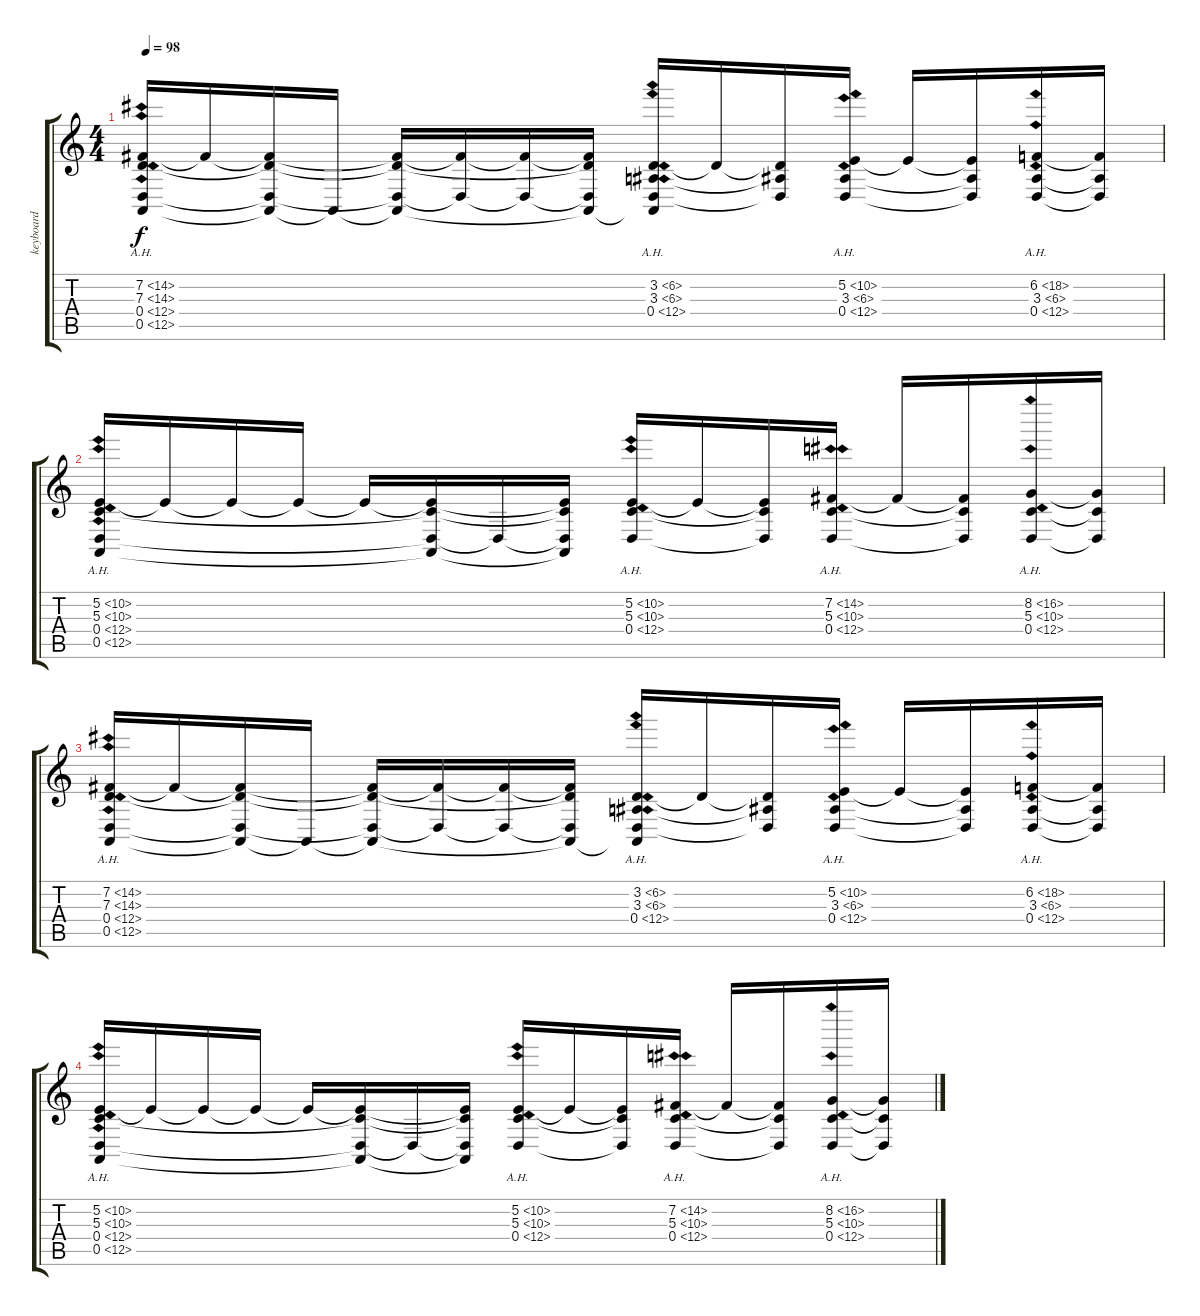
\track ("keyboard" "keyboard") {instrument stringensemble1}
\staff {score tabs}
\tuning (E4 B3 G3 D3 A2 E2) {hide}
\ts (4 4)
\tempo 98
\clef g2
\ks c
(7.2{ah 7} 7.3{ah 7} 0.4{ah 12} 0.5{ah 12}).16{dy f} 7.2{t}.16 (7.2{t} 7.3{t} 0.4{t} 0.5{t}).16 0.5{t}.16 (7.2{t} 7.3{t} 0.4{t} 0.5{t}).16 (7.2{t} 0.4{t}).16 (7.2{t} 0.4{t}).16 (7.2{t} 7.3{t} 0.4{t} 0.5{t}).16 (3.2{ah 3} 3.3{ah 3} 0.4{ah 12} 0.5{ah 12 t}).16 3.2{t}.16 (3.2{t} 3.3{t} 0.4{t}).16 (5.2{ah 5} 3.3{ah 3} 0.4{ah 12}).16 5.2{t}.16 (5.2{t} 3.3{t} 0.4{t}).16 (6.2{ah 12} 3.3{ah 3} 0.4{ah 12}).16 (6.2{t} 3.3{t} 0.4{t}).16 |
(5.2{ah 5} 5.3{ah 5} 0.4{ah 12} 0.5{ah 12}).16 5.2{t}.16 5.2{t}.16 5.2{t}.16 5.2{t}.16 (5.2{t} 5.3{t} 0.4{t} 0.5{t}).16 0.4{t}.16 (5.2{t} 5.3{t} 0.4{t} 0.5{t}).16 (5.2{ah 5} 5.3{ah 5} 0.4{ah 12}).16 5.2{t}.16 (5.2{t} 5.3{t} 0.4{t}).16 (7.2{ah 7} 5.3{ah 5} 0.4{ah 12}).16 7.2{t}.16 (7.2{t} 5.3{t} 0.4{t}).16 (8.2{ah 8} 5.3{ah 5} 0.4{ah 12}).16 (8.2{t} 5.3{t} 0.4{t}).16 |
(7.2{ah 7} 7.3{ah 7} 0.4{ah 12} 0.5{ah 12}).16 7.2{t}.16 (7.2{t} 7.3{t} 0.4{t} 0.5{t}).16 0.5{t}.16 (7.2{t} 7.3{t} 0.4{t} 0.5{t}).16 (7.2{t} 0.4{t}).16 (7.2{t} 0.4{t}).16 (7.2{t} 7.3{t} 0.4{t} 0.5{t}).16 (3.2{ah 3} 3.3{ah 3} 0.4{ah 12} 0.5{ah 12 t}).16 3.2{t}.16 (3.2{t} 3.3{t} 0.4{t}).16 (5.2{ah 5} 3.3{ah 3} 0.4{ah 12}).16 5.2{t}.16 (5.2{t} 3.3{t} 0.4{t}).16 (6.2{ah 12} 3.3{ah 3} 0.4{ah 12}).16 (6.2{t} 3.3{t} 0.4{t}).16 |
(5.2{ah 5} 5.3{ah 5} 0.4{ah 12} 0.5{ah 12}).16 5.2{t}.16 5.2{t}.16 5.2{t}.16 5.2{t}.16 (5.2{t} 5.3{t} 0.4{t} 0.5{t}).16 0.4{t}.16 (5.2{t} 5.3{t} 0.4{t} 0.5{t}).16 (5.2{ah 5} 5.3{ah 5} 0.4{ah 12}).16 5.2{t}.16 (5.2{t} 5.3{t} 0.4{t}).16 (7.2{ah 7} 5.3{ah 5} 0.4{ah 12}).16 7.2{t}.16 (7.2{t} 5.3{t} 0.4{t}).16 (8.2{ah 8} 5.3{ah 5} 0.4{ah 12}).16 (8.2{t} 5.3{t} 0.4{t}).16
